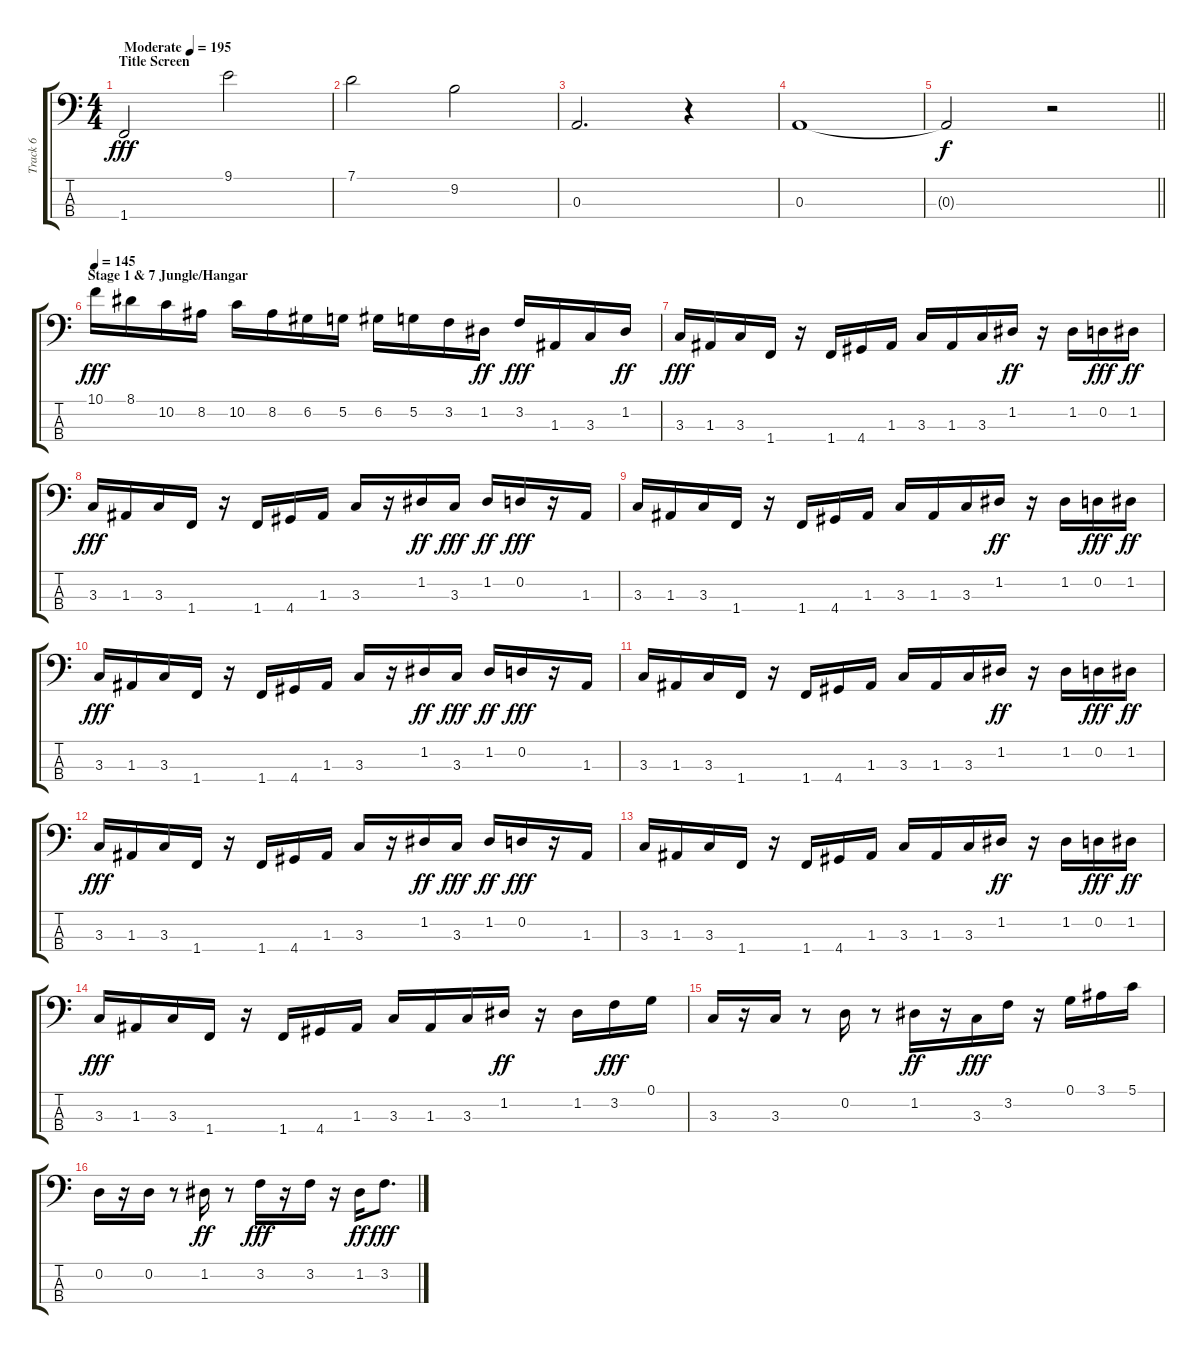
\track ("Track 6" "Track 6") {instrument slapbass2}
\staff {score tabs}
\tuning (G2 D2 A1 E1) {hide}
\ts (4 4)
\section ("" "Title Screen")
\tempo (195 "Moderate")
\clef f4
\ks c
1.4.2{dy fff instrument slapbass2} 9.1.2 |
7.1.2 9.2.2 |
0.3.2{d} r.4 |
0.3.1 |
\barLineRight lightlight
0.3{t}.2{dy f} r.2 |
\section ("" "Stage 1 & 7 Jungle/Hangar")
\tempo 145
10.1.16{dy fff} 8.1.16 10.2.16 8.2.16 10.2.16 8.2.16 6.2.16 5.2.16 6.2.16 5.2.16 3.2.16 1.2.16{dy ff} 3.2.16{dy fff} 1.3.16 3.3.16 1.2.16{dy ff} |
3.3.16{dy fff} 1.3.16 3.3.16 1.4.16 r.16 1.4.16 4.4.16 1.3.16 3.3.16 1.3.16 3.3.16 1.2.16{dy ff} r.16 1.2.16 0.2.16{dy fff} 1.2.16{dy ff} |
3.3.16{dy fff} 1.3.16 3.3.16 1.4.16 r.16 1.4.16 4.4.16 1.3.16 3.3.16 r.16 1.2.16{dy ff} 3.3.16{dy fff} 1.2.16{dy ff} 0.2.16{dy fff} r.16 1.3.16 |
3.3.16 1.3.16 3.3.16 1.4.16 r.16 1.4.16 4.4.16 1.3.16 3.3.16 1.3.16 3.3.16 1.2.16{dy ff} r.16 1.2.16 0.2.16{dy fff} 1.2.16{dy ff} |
3.3.16{dy fff} 1.3.16 3.3.16 1.4.16 r.16 1.4.16 4.4.16 1.3.16 3.3.16 r.16 1.2.16{dy ff} 3.3.16{dy fff} 1.2.16{dy ff} 0.2.16{dy fff} r.16 1.3.16 |
3.3.16 1.3.16 3.3.16 1.4.16 r.16 1.4.16 4.4.16 1.3.16 3.3.16 1.3.16 3.3.16 1.2.16{dy ff} r.16 1.2.16 0.2.16{dy fff} 1.2.16{dy ff} |
3.3.16{dy fff} 1.3.16 3.3.16 1.4.16 r.16 1.4.16 4.4.16 1.3.16 3.3.16 r.16 1.2.16{dy ff} 3.3.16{dy fff} 1.2.16{dy ff} 0.2.16{dy fff} r.16 1.3.16 |
3.3.16 1.3.16 3.3.16 1.4.16 r.16 1.4.16 4.4.16 1.3.16 3.3.16 1.3.16 3.3.16 1.2.16{dy ff} r.16 1.2.16 0.2.16{dy fff} 1.2.16{dy ff} |
3.3.16{dy fff} 1.3.16 3.3.16 1.4.16 r.16 1.4.16 4.4.16 1.3.16 3.3.16 1.3.16 3.3.16 1.2.16{dy ff} r.16 1.2.16 3.2.16{dy fff} 0.1.16 |
3.3.16 r.16 3.3.16 r.8 0.2.16 r.8 1.2.16{dy ff} r.16 3.3.16{dy fff} 3.2.16 r.16 0.1.16 3.1.16 5.1.16 |
0.2.16 r.16 0.2.16 r.8 1.2.16{dy ff} r.8 3.2.16{dy fff} r.16 3.2.16 r.16 1.2.16{dy ff} 3.2.8{d dy fff}
